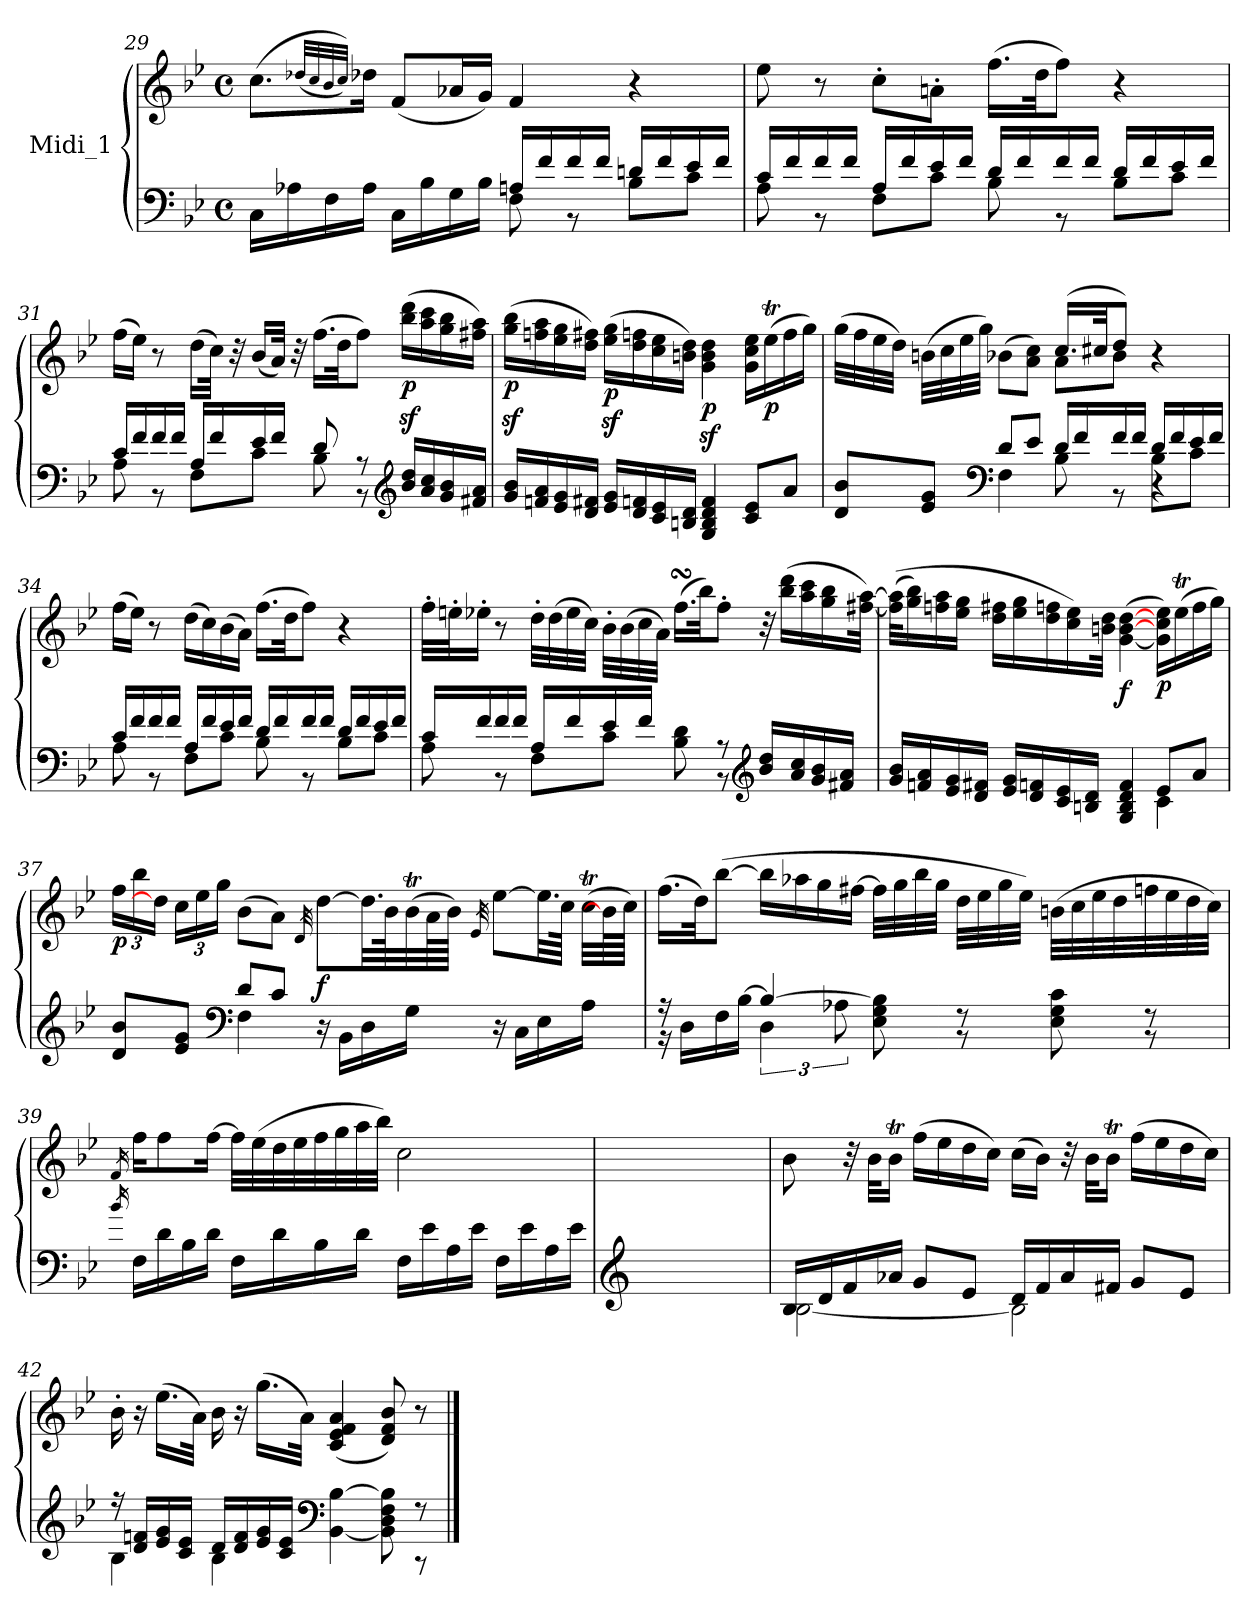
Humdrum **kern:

**kern	**kern	**dynam
*part1	*part1	*part1
*staff2	*staff1	*staff1/2
*I"Midi_1	*	*
!!LO:PB:g=z
*clefF4	*clefG2	*
*k[b-e-]	*k[b-e-]	*
*B-:	*B-:	*
*M4/4	*M4/4	*
*met(c)	*met(c)	*
=29	=29	=29
*^	*	*
16C\LL	2ryy	(>8.cc\L	.
16A-X\	.	.	.
16F\	.	.	.
.	.	(32qdd-X/LLL	.
.	.	32qcc/	.
.	.	32qb-/	.
.	.	32qcc/JJJ))	.
16A-\JJ	.	16dd-i\Jk	.
16C\LL	.	(8f/L	.
16B-\	.	.	.
16G\	.	16a-X/L	.
16B-\JJ	.	16g/JJ)	.
16An/LL	8F\	4f/	.
16f/	.	.	.
16f/	8r	.	.
16f/JJ	.	.	.
16dni/LL	8B-\L	4r	.
16f/	.	.	.
16e-i/	8c\J	.	.
16f/JJ	.	.	.
!!LO:LB:g=z
=30	=30	=30	=30
16c/LL	8A\	8ee-i\	.
16f/	.	.	.
16f/	8r	8r	.
16f/JJ	.	.	.
16A/LL	8F\L	8cc'\L	.
16f/	.	.	.
16e-/	8c\J	8ani'\J	.
16f/JJ	.	.	.
16d/LL	8B-\	(>16.ff\LL	.
16f/	.	.	.
.	.	32dd\JK	.
16f/	8r	8ff\J)	.
16f/JJ	.	.	.
16d/LL	8B-\L	4r	.
16f/	.	.	.
16e-/	8c\J	.	.
16f/JJ	.	.	.
=31	=31	=31	=31
16c/LL	8A\	(>16ff\LL	.
16f/	.	16ee-\JJ)	.
16f/	8r	8r	.
16f/JJ	.	.	.
16A/LL	8F\L	(>16dd\LL	.
16f/	.	32cc\JJk)	.
.	.	32r	.
16e-/	8c\J	(16b-/LL	.
16f/JJ	.	32a/JJk)	.
.	.	32r	.
8d/	8B-\	(>16.ff\LL	.
.	.	32dd\JK	.
8r	8r	8ff\J)	.
*clefG2	*	*	*
!	!	!	!LO:DY:b
16b-/ 16dd/LL	4ryy	(>16bb-\z< 16ddd\z<LL	p
16a/ 16cc/	.	16aa\ 16ccc\	.
16g/ 16b-/	.	16gg\ 16bb-\	.
16f#X/ 16a/JJ	.	16ff#X\ 16aa\JJ)	.
!!LO:LB:g=z
=32	=32	=32	=32
*	*^	*	*
!	!	!	!	!LO:DY:b
2ryy	16g/ 16b-/LL	2ryy	(>16gg\z< 16bb-\z<LL	p
.	16fni/ 16a/	.	16ffni\ 16aa\	.
.	16e-/ 16g/	.	16ee-\ 16gg\	.
.	16d/ 16f#X/JJ	.	16dd\ 16ff#X\JJ)	.
!	!	!	!	!LO:DY:b
.	16e-/ 16g/LL	.	(>16ee-\z< 16gg\z<LL	p
.	16d/ 16fn/	.	16dd\ 16ffn\	.
.	16c/ 16e-/	.	16cc\ 16ee-\	.
.	16Bn/ 16d/JJ	.	16bn\ 16dd\JJ)	.
!	!	!	!	!LO:DY:b
2ryy	4G/ 4B/ 4d/ 4f/	2ryy	4g\z< 4b\z< 4dd\z<	p
.	8c/ 8e-/L	.	16g\ 16cc\ 16ee-\LL	.
!	!	!	!	!LO:DY:b
.	.	.	(>16ee-T\	p
.	8a/J	.	16ff\	.
.	.	.	16gg\JJ)	.
=33	=33	=33	=33	=33
*	*	*	*^	*
2ryy	8d/ 8b-i/L	4ryy	(>32gg\LLL	2ryy	.
.	.	.	32ff\	.	.
.	.	.	32ee-\	.	.
.	.	.	32dd\JJJ)	.	.
.	8e-/ 8g/J	.	(>32bn\LLL	.	.
.	.	.	32cc\	.	.
.	.	.	32ee-\	.	.
.	.	.	32gg\JJJ)	.	.
*clefF4	*	*	*	*	*
.	8d/L	4F\	(>8b-X\L	.	.
.	8e-/J	.	8a\ 8cc\J)	.	.
4ryy	16d/LL	8B-\	(>16.cc/LL	8a\L	.
.	16f/	.	.	.	.
.	.	.	32cc#X/JK	.	.
.	16f/	8r	8dd/J)	8b-i\J	.
.	16f/JJ	.	.	.	.
4r	16d/LL	8B-\L	4r	4ryy	.
.	16f/	.	.	.	.
.	16e-/	8c\J	.	.	.
.	16f/JJ	.	.	.	.
*	*v	*v	*	*	*
*	*	*v	*v	*
!!LO:LB:g=z
=34	=34	=34	=34
16c/LL	8A\	(>16ff\LL	.
16f/	.	16ee-\JJ)	.
16f/	8r	8r	.
16f/JJ	.	.	.
16A/LL	8F\L	(>16dd\LL	.
16f/	.	16cc\)	.
16e-/	8c\J	(>16b-\	.
16f/JJ	.	16a\JJ)	.
16d/LL	8B-\	(>16.ff\LL	.
16f/	.	.	.
.	.	32dd\JK	.
16f/	8r	8ff\J)	.
16f/JJ	.	.	.
16d/LL	8B-\L	4r	.
16f/	.	.	.
16e-/	8c\J	.	.
16f/JJ	.	.	.
=35	=35	=35	=35
16c/LL	8A\	32ff'\LLL	.
.	.	32een'\J	.
16f/	.	16ee-X'\JJ	.
16f/	8r	8r	.
16f/JJ	.	.	.
16A/LL	8F\L	32dd'\LLL	.
.	.	(>32dd\	.
16f/	.	32ee-\	.
.	.	32cc\JJJ)	.
16e-/	8c\J	32b-'\LLL	.
.	.	(>32b-\	.
16f/JJ	.	32cc\	.
.	.	32a\JJJ)	.
8B-\ 8d\	8ryy	(16.ffsSSS\LL	.
.	.	32bb-\JK)	.
8r	8r	8ff'\J	.
*clefG2	*	*	*
16b-/ 16dd/LL	4ryy	32r	.
.	.	(>16bb-\ 16ddd\LL	.
16a/ 16cc/	.	.	.
.	.	16aa\ 16ccc\	.
16g/ 16b-/	.	.	.
.	.	16gg\ 16bb-\	.
16f#X/ 16a/JJ	.	.	.
.	.	[32ff#X\ [32aa\JJk)	.
!!LO:LB:g=z
=36	=36	=36	=36
16g/ 16b-/LL	2ryy	(>(32ff#\] 32aa\]KLL	.
.	.	16gg\ 16bb-\)	.
16fni/ 16a/	.	.	.
.	.	16ffn\ 16aa\	.
16e-/ 16g/	.	.	.
.	.	16ee-\ 16gg\JJ	.
16d/ 16f#X/JJ	.	.	.
.	.	16dd\ 16ff#X\LL	.
16e-/ 16g/LL	.	.	.
.	.	16ee-\ 16gg\	.
16d/ 16fn/	.	.	.
.	.	16dd\ 16ffn\	.
16c/ 16e-/	.	.	.
.	.	16cc\ 16ee-\)	.
16Bn/ 16d/JJ	.	.	.
.	.	32bn\ 32dd\JJk	.
!	!	!	!LO:DY:b
4G/ 4B/ 4d/ 4f/	4ryy	(>[4g\ [4b\ [4dd\	f
!	!	!	!LO:DY:b
8e-/L	4c\	16g\] 16cc\ 16ee-\LL)	p
.	.	(>16ee-T\	.
8a/J	.	16ff\	.
.	.	16gg\JJ)	.
=37	=37	=37	=37
*	*	*Xbrackettup	*
!	!	!	!LO:DY:b
8d/ 8b-i/L	4ryy	24ff\LL	p
.	.	24bb-i\	.
.	.	24dd\JJ]	.
8e-/ 8g/J	.	24cc\LL	.
.	.	24ee-\	.
.	.	24gg\JJ	.
*clefF4	*	*	*
8d/L	4F\	(8b-\L	.
8c/J	.	8a\J)	.
.	.	32qd/	.
!	!	!	!LO:DY:b
16r	2ryy	[8dd\L	f
16BB-\LL	.	.	.
16D\	.	32.dd\LL]	.
.	.	64b-\K	.
16G\JJ	.	(32b-T\	.
.	.	64a\L	.
.	.	64b-\JJJJ)	.
.	.	32qe-/	.
16r	.	[8ee-\L	.
16C\LL	.	.	.
16E-\	.	32.ee-\LL]	.
.	.	64cc\JJJk	.
16A\JJ	.	(>32ccT\LLL	.
.	.	64b\L]	.
.	.	64cc\JJJJ)	.
!!LO:LB:g=z
=38	=38	=38	=38
16r	16r	(>16.ff\LL	.
16D\LL	8ryy	.	.
.	.	32dd\JK)	.
16F\	.	(>[8bb-i\J	.
[16B-\JJ	16ryy	.	.
4B-/_	6D\	16bb-\LL]	.
.	.	16aa-X\	.
.	.	16gg\	.
.	12A-X\	.	.
.	.	[16ff#X\JJ	.
8E-\ 8G\ 8B-\]	8ryy	32ff#\LLL]	.
.	.	32gg\	.
.	.	32bb-\	.
.	.	32gg\JJJ	.
8r	8r	32dd\LLL	.
.	.	32ee-\	.
.	.	32gg\	.
.	.	32ee-\JJJ)	.
8E-\ 8G\ 8c\	8ryy	(>32bn\LLL	.
.	.	32cc\	.
.	.	32ee-\	.
.	.	32dd\	.
8r	8r	32ffn\	.
.	.	32ee-\	.
.	.	32dd\	.
.	.	32cc\JJJ)	.
!!LO:PB:g=z
=39	=39	=39	=39
16qb-/	.	16qf/	.
16F\LL	2ryy	16ff\KL	.
16d\	.	8ff\	.
16B-\	.	.	.
16d\JJ	.	[16ff\Jk	.
16F\LL	.	32ff\LLL]	.
.	.	(>32ee-\	.
16d\	.	32dd\	.
.	.	32ee-\	.
16B-\	.	32ff\	.
.	.	32gg\	.
16d\JJ	.	32aa\	.
.	.	32bb-\JJJ)	.
16F\LL	2ryy	2cc\	.
16e-\	.	.	.
16A\	.	.	.
16e-\JJ	.	.	.
16F\LL	.	.	.
16e-\	.	.	.
16A\	.	.	.
16e-\JJ	.	.	.
*v	*v	*	*
=40	=40	=40
*clefG2	*	*
1ryy	1ryy	.
!!LO:LB:g=z
=41	=41	=41
*^	*	*
16B-/LL	[2B-\	8b-\	.
16d/	.	.	.
16f/	.	32r	.
.	.	32b-\KLL	.
16a-X/JJ	.	16b-T\JJ	.
8g/L	.	(>16ff\LL	.
.	.	16ee-\	.
8e-/J	.	16dd\	.
.	.	16cc\JJ)	.
16d/LL	2B-\]	(>16cc\LL	.
16f/	.	16b-\JJ)	.
16a-/	.	32r	.
.	.	32b-\KLL	.
16f#X/JJ	.	16b-T\JJ	.
8g/L	.	(>16ff\LL	.
.	.	16ee-\	.
8e-/J	.	16dd\	.
.	.	16cc\JJ)	.
=42	=42	=42	=42
16r	4B-\	16b-'\	.
16d/ 16fni/LL	.	16r	.
16e-/ 16g/	.	(>16.ee-\LL	.
16c/ 16e-/JJ	.	.	.
.	.	32a\JJk)	.
16d/LL	4B-\	16b-\	.
16d/ 16f/	.	16r	.
16e-/ 16g/	.	(>16.gg\LL	.
16c/ 16e-/JJ	.	.	.
.	.	32a\JJk)	.
*clefF4	*	*	*
[4BB-\ [4B-\	4ryy	(4c/ 4e-/ 4f/ 4a/	.
8BB-\] 8D\ 8F\ 8B-\]	8ryy	8d/ 8f/ 8b-/)	.
8r	8r	8r	.
*v	*v	*	*
==	==	==
*-	*-	*-
